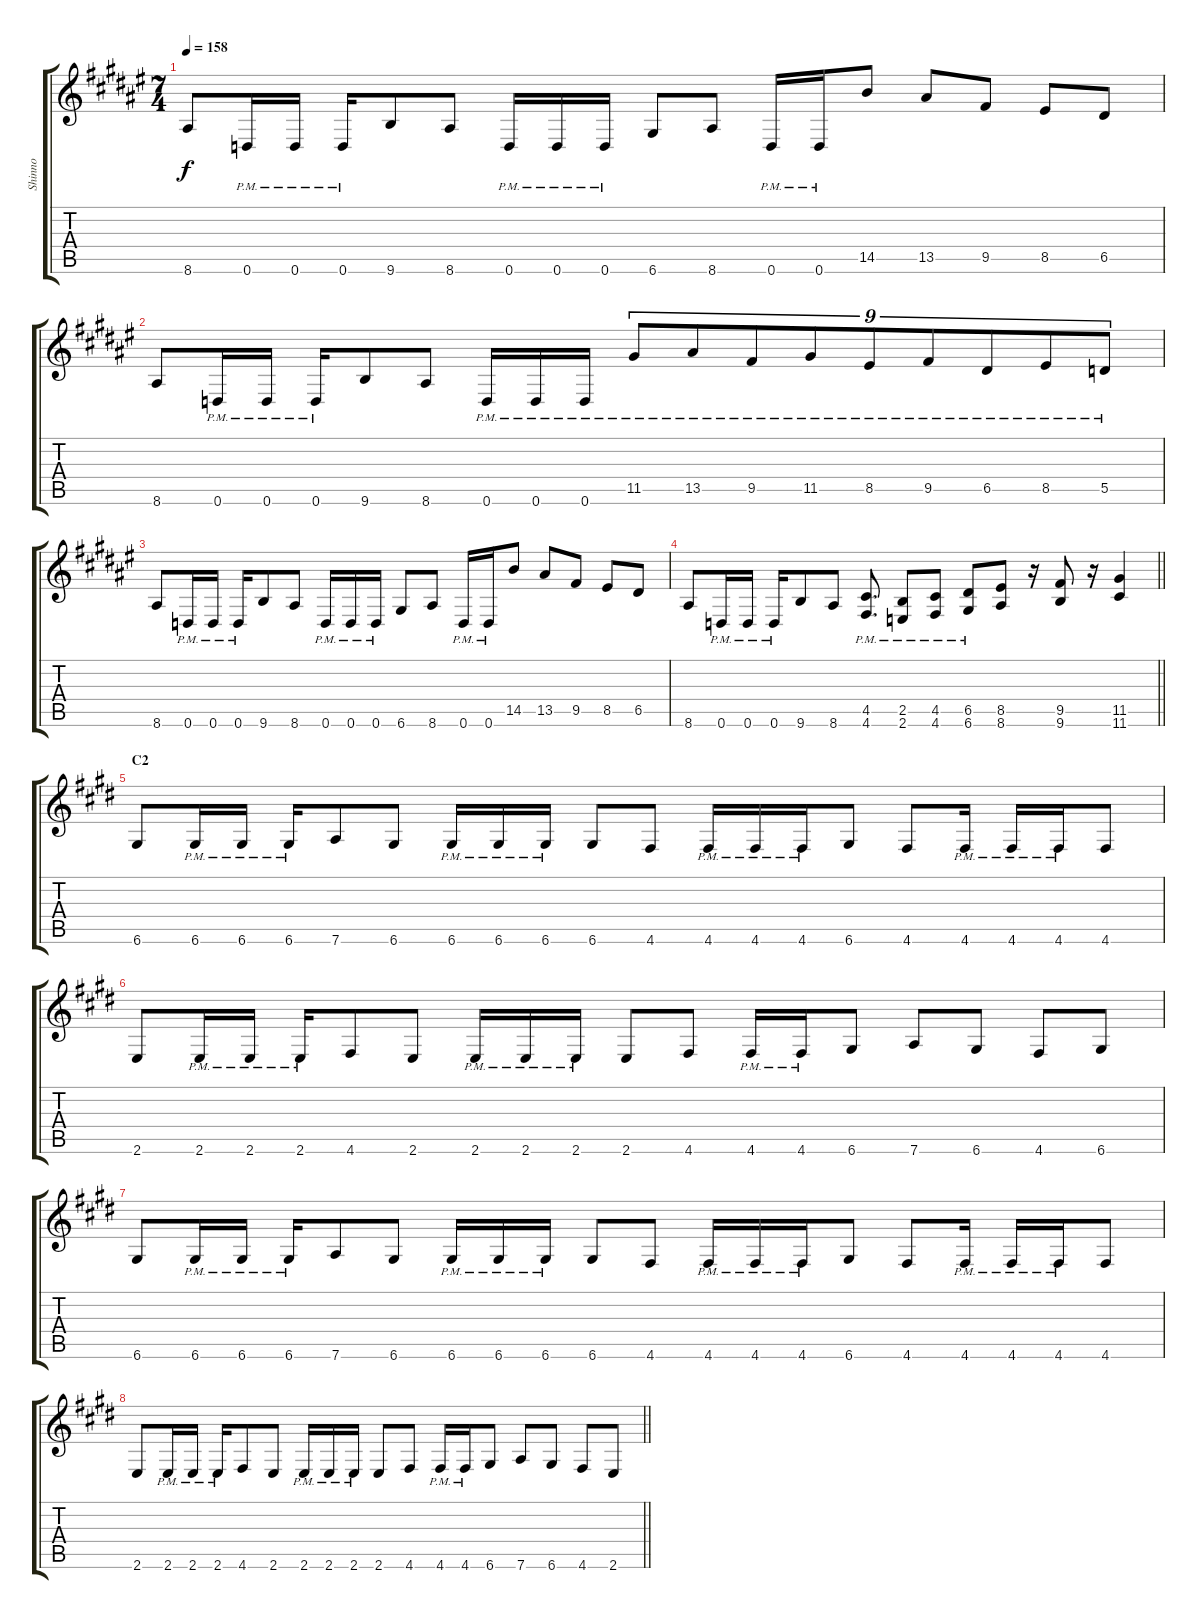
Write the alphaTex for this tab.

\track ("Shinno" "Shinno") {instrument distortionguitar}
\staff {score tabs}
\tuning (E4 B3 G3 D3 A2 D2) {hide}
\ts (7 4)
\tempo 158
\clef g2
\ks d#minor
8.6.8{dy f} 0.6{pm}.16 0.6{pm}.16 0.6{pm}.16 9.6.8 8.6.8 0.6{pm}.16 0.6{pm}.16 0.6{pm}.16 6.6.8 8.6.8 0.6{pm}.16 0.6{pm}.16 14.5.8 13.5.8 9.5.8 8.5.8 6.5.8 |
8.6.8 0.6{pm}.16 0.6{pm}.16 0.6{pm}.16 9.6.8 8.6.8 0.6{pm}.16 0.6{pm}.16 0.6{pm}.16 11.5{pm}.8{tu (9 8)} 13.5{pm}.8{tu (9 8)} 9.5{pm}.8{tu (9 8) beam merge} 11.5{pm}.8{tu (9 8)} 8.5{pm}.8{tu (9 8) beam merge} 9.5{pm}.8{tu (9 8)} 6.5{pm}.8{tu (9 8) beam merge} 8.5{pm}.8{tu (9 8)} 5.5{pm}.8{tu (9 8)} |
8.6.8 0.6{pm}.16 0.6{pm}.16 0.6{pm}.16 9.6.8 8.6.8 0.6{pm}.16 0.6{pm}.16 0.6{pm}.16 6.6.8 8.6.8 0.6{pm}.16 0.6{pm}.16 14.5.8 13.5.8 9.5.8 8.5.8 6.5.8 |
\barLineRight lightlight
8.6.8 0.6{pm}.16 0.6{pm}.16 0.6{pm}.16 9.6.8 8.6.8 (4.5{pm} 4.6{pm}).8{d} (2.5{pm} 2.6{pm}).8 (4.5{pm} 4.6{pm}).8 (6.5{pm} 6.6{pm}).8 (8.5 8.6).8 r.16 (9.5 9.6).8 r.16 (11.5 11.6).4 |
\section ("" "C2")
\ks e
6.6.8 6.6{pm}.16 6.6{pm}.16 6.6{pm}.16 7.6.8 6.6.8 6.6{pm}.16 6.6{pm}.16 6.6{pm}.16 6.6.8 4.6.8 4.6{pm}.16 4.6{pm}.16 4.6{pm}.16 6.6.8 4.6.8 4.6{pm}.16 4.6{pm}.16 4.6{pm}.16 4.6.8 |
2.6.8 2.6{pm}.16 2.6{pm}.16 2.6{pm}.16 4.6.8 2.6.8 2.6{pm}.16 2.6{pm}.16 2.6{pm}.16 2.6.8 4.6.8 4.6{pm}.16 4.6{pm}.16 6.6.8 7.6.8 6.6.8 4.6.8 6.6.8 |
6.6.8 6.6{pm}.16 6.6{pm}.16 6.6{pm}.16 7.6.8 6.6.8 6.6{pm}.16 6.6{pm}.16 6.6{pm}.16 6.6.8 4.6.8 4.6{pm}.16 4.6{pm}.16 4.6{pm}.16 6.6.8 4.6.8 4.6{pm}.16 4.6{pm}.16 4.6{pm}.16 4.6.8 |
\barLineRight lightlight
2.6.8 2.6{pm}.16 2.6{pm}.16 2.6{pm}.16 4.6.8 2.6.8 2.6{pm}.16 2.6{pm}.16 2.6{pm}.16 2.6.8 4.6.8 4.6{pm}.16 4.6{pm}.16 6.6.8 7.6.8 6.6.8 4.6.8 2.6.8
